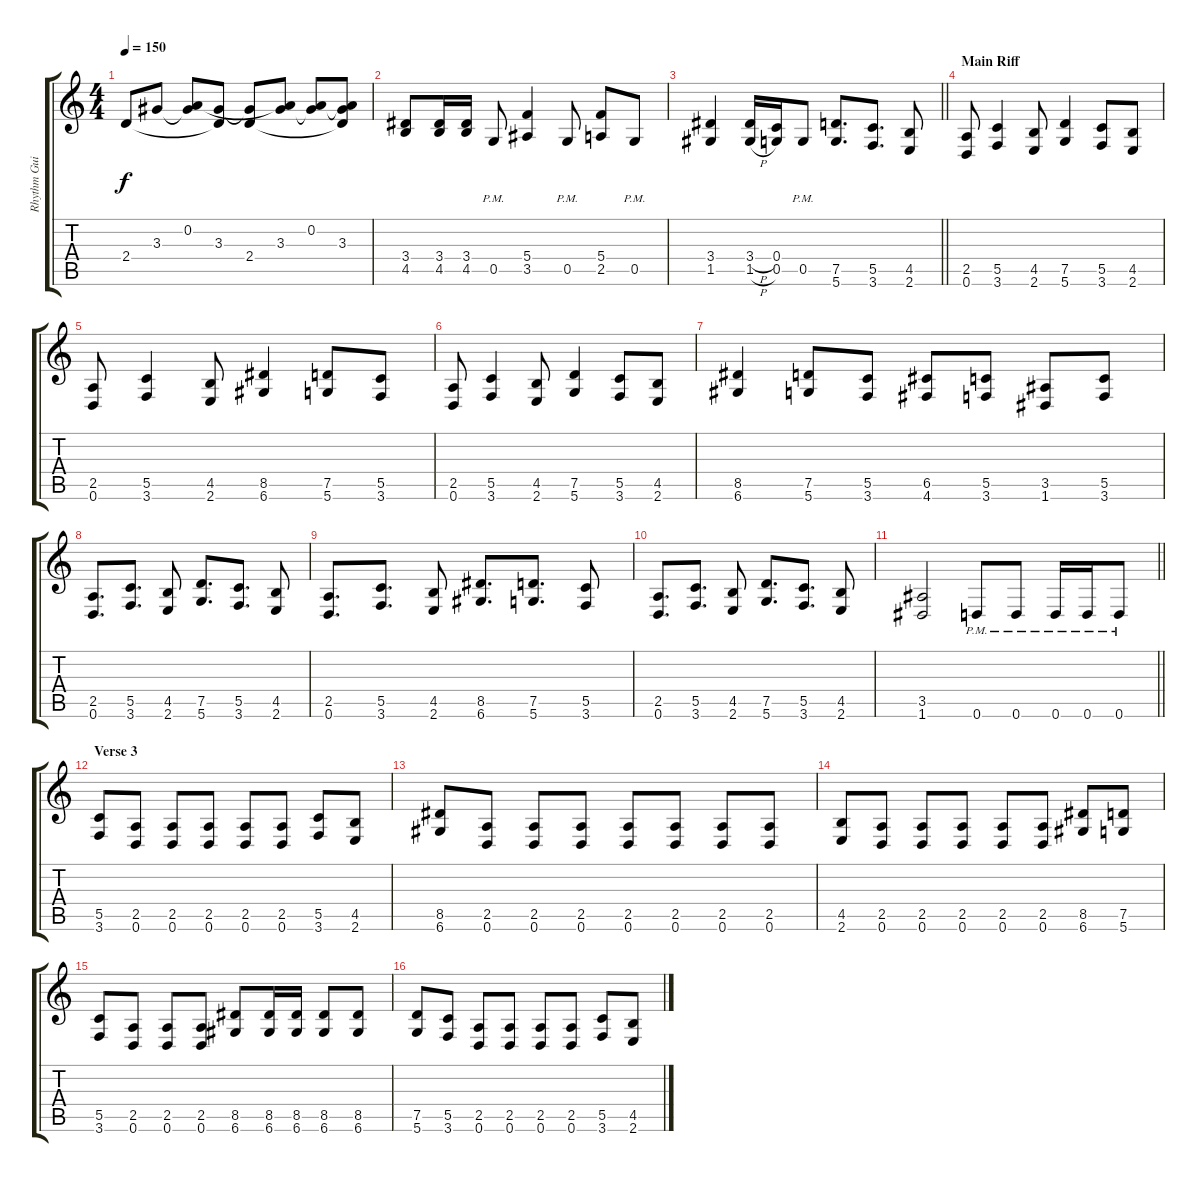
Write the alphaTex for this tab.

\track ("Rhythm Guitar 2" "Rhythm Gui") {instrument distortionguitar}
\staff {score tabs}
\tuning (D4 A3 F3 C3 G2 D2) {hide}
\ts (4 4)
\tempo 150
\clef g2
\ks c
2.4.8{dy f} 3.3.8 (0.2 3.3{t}).8 (3.3 2.4{t}).8 (3.3{t} 2.4).8 (0.2{t} 3.3).8 (0.2 3.3{t}).8 (0.2{t} 3.3 2.4{t}).8 |
(3.4 4.5).8 (3.4 4.5).16 (3.4 4.5).16 0.5{pm}.8 (5.4 3.5).4 0.5{pm}.8 (5.4 2.5).8 0.5{pm}.8 |
\barLineRight lightlight
(3.4 1.5).4 (3.4{h} 1.5{h}).16 (0.4 0.5).16 0.5{pm}.8 (7.5 5.6).8{d} (5.5 3.6).8{d} (4.5 2.6).8 |
\section ("" "Main Riff")
(2.5 0.6).8 (5.5 3.6).4 (4.5 2.6).8 (7.5 5.6).4 (5.5 3.6).8 (4.5 2.6).8 |
(2.5 0.6).8 (5.5 3.6).4 (4.5 2.6).8 (8.5 6.6).4 (7.5 5.6).8 (5.5 3.6).8 |
(2.5 0.6).8 (5.5 3.6).4 (4.5 2.6).8 (7.5 5.6).4 (5.5 3.6).8 (4.5 2.6).8 |
(8.5 6.6).4 (7.5 5.6).8 (5.5 3.6).8 (6.5 4.6).8 (5.5 3.6).8 (3.5 1.6).8 (5.5 3.6).8 |
(2.5 0.6).8{d} (5.5 3.6).8{d} (4.5 2.6).8 (7.5 5.6).8{d} (5.5 3.6).8{d} (4.5 2.6).8 |
(2.5 0.6).8{d} (5.5 3.6).8{d} (4.5 2.6).8 (8.5 6.6).8{d} (7.5 5.6).8{d} (5.5 3.6).8 |
(2.5 0.6).8{d} (5.5 3.6).8{d} (4.5 2.6).8 (7.5 5.6).8{d} (5.5 3.6).8{d} (4.5 2.6).8 |
\barLineRight lightlight
(3.5 1.6).2 0.6{pm}.8 0.6{pm}.8 0.6{pm}.16 0.6{pm}.16 0.6{pm}.8 |
\section ("" "Verse 3")
(5.5 3.6).8 (2.5 0.6).8 (2.5 0.6).8 (2.5 0.6).8 (2.5 0.6).8 (2.5 0.6).8 (5.5 3.6).8 (4.5 2.6).8 |
(8.5 6.6).8 (2.5 0.6).8 (2.5 0.6).8 (2.5 0.6).8 (2.5 0.6).8 (2.5 0.6).8 (2.5 0.6).8 (2.5 0.6).8 |
(4.5 2.6).8 (2.5 0.6).8 (2.5 0.6).8 (2.5 0.6).8 (2.5 0.6).8 (2.5 0.6).8 (8.5 6.6).8 (7.5 5.6).8 |
(5.5 3.6).8 (2.5 0.6).8 (2.5 0.6).8 (2.5 0.6).8 (8.5 6.6).8 (8.5 6.6).16 (8.5 6.6).16 (8.5 6.6).8 (8.5 6.6).8 |
(7.5 5.6).8 (5.5 3.6).8 (2.5 0.6).8 (2.5 0.6).8 (2.5 0.6).8 (2.5 0.6).8 (5.5 3.6).8 (4.5 2.6).8
